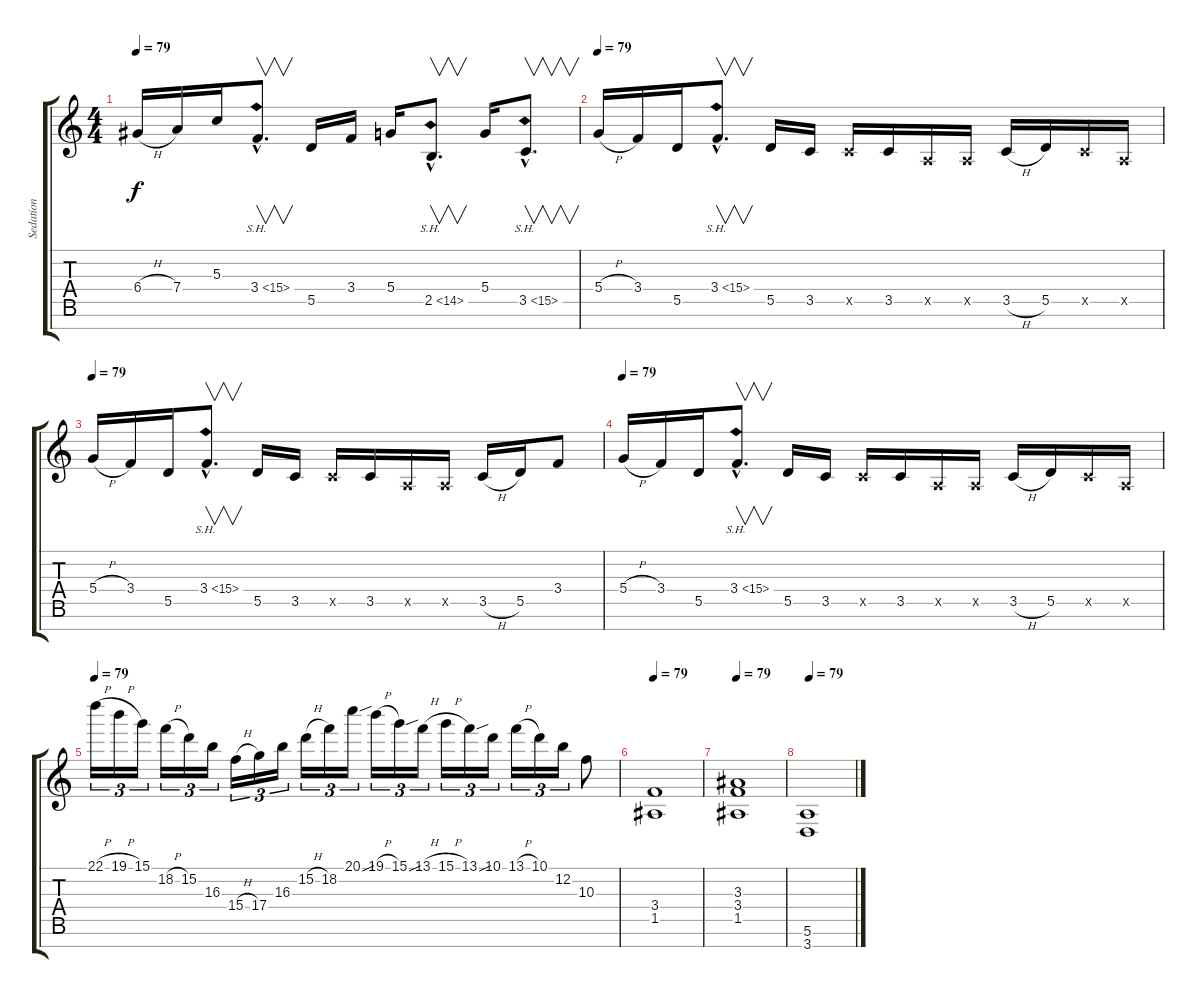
\track ("Sedation" "Sedation") {instrument overdrivenguitar}
\staff {score tabs}
\tuning (E4 B3 G3 D3 A2 E2 B1) {hide}
\ts (4 4)
\tempo 79
\clef g2
\ks c
6.4{h}.16{dy f} 7.4.16 5.3.16 3.4{sh 12 hac}.8{v d} 5.5.16 3.4.16 5.4.16 2.5{sh 12 hac}.8{v d} 5.4.16 3.5{sh 12 hac}.8{v d} |
\tempo 79
5.4{h}.16 3.4.16 5.5.16 3.4{sh 12 hac}.8{v d} 5.5.16 3.5.16 3.5{x}.16 3.5.16 0.5{x}.16 0.5{x}.16 3.5{h}.16 5.5.16 3.5{x}.16 0.5{x}.16 |
\tempo 79
5.4{h}.16 3.4.16 5.5.16 3.4{sh 12 hac}.8{v d} 5.5.16 3.5.16 3.5{x}.16 3.5.16 0.5{x}.16 0.5{x}.16 3.5{h}.16 5.5.16 3.4.8 |
\tempo 79
5.4{h}.16 3.4.16 5.5.16 3.4{sh 12 hac}.8{v d} 5.5.16 3.5.16 3.5{x}.16 3.5.16 0.5{x}.16 0.5{x}.16 3.5{h}.16 5.5.16 3.5{x}.16 0.5{x}.16 |
\tempo 79
22.1{h}.16{tu (3 2)} 19.1{h}.16{tu (3 2)} 15.1.16{tu (3 2)} 18.2{h}.16{tu (3 2)} 15.2.16{tu (3 2)} 16.3.16{tu (3 2)} 15.4{h}.16{tu (3 2)} 17.4.16{tu (3 2)} 16.3.16{tu (3 2)} 15.2{h}.16{tu (3 2)} 18.2.16{tu (3 2)} 20.1{sou}.16{tu (3 2)} 19.1{h}.16{tu (3 2)} 15.1{sou}.16{tu (3 2)} 13.1{h}.16{tu (3 2)} 15.1{h}.16{tu (3 2)} 13.1{sou}.16{tu (3 2)} 10.1.16{tu (3 2)} 13.1{h}.16{tu (3 2)} 10.1.16{tu (3 2)} 12.2.16{tu (3 2)} 10.3.8 |
\tempo 79
(3.4 1.5).1 |
\tempo 79
(3.3 3.4 1.5).1 |
\tempo (79 0.0625)
(5.6 3.7).1
